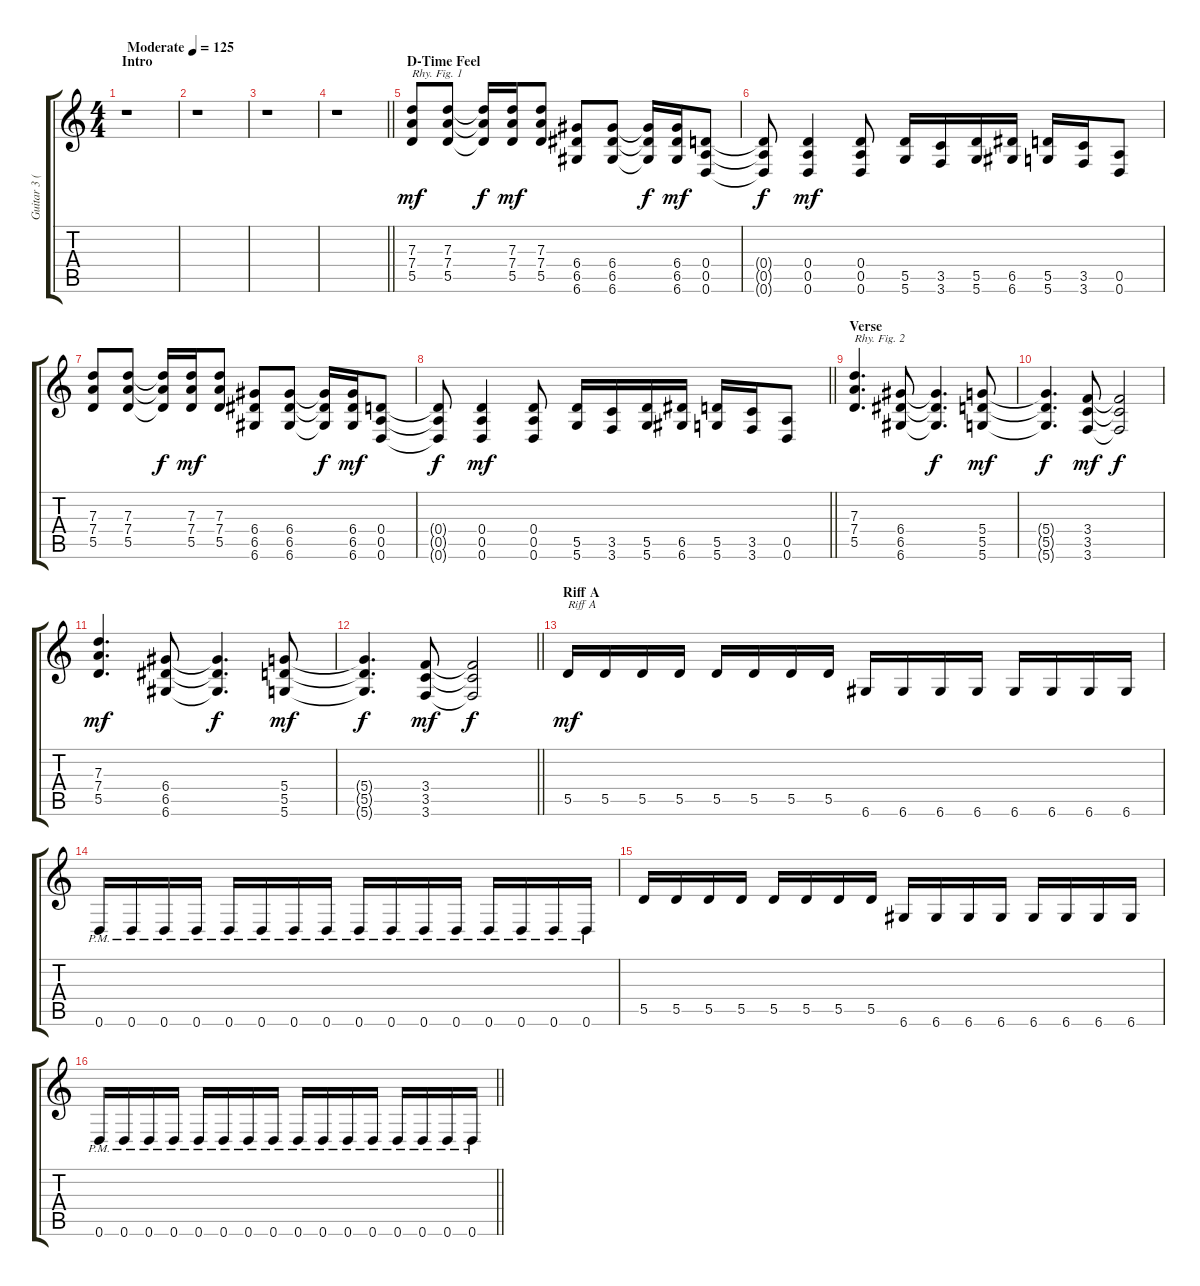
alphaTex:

\track ("Guitar 3 (elec.)" "Guitar 3 (") {solo instrument distortionguitar}
\staff {score tabs}
\tuning (E4 B3 G3 D3 A2 D2) {hide}
\ts (4 4)
\section ("" "Intro")
\tempo (125 "Moderate")
\clef g2
\ks c
r.1{dy mf instrument distortionguitar} |
r.1 |
r.1 |
\barLineRight lightlight
r.1 |
\section ("" "D-Time Feel")
(7.3 7.4 5.5).8{txt "Rhy. Fig. 1"} (7.3 7.4 5.5).8 (7.3{t} 7.4{t} 5.5{t}).16{dy f} (7.3 7.4 5.5).16{dy mf} (7.3 7.4 5.5).8 (6.4 6.5 6.6).8 (6.4 6.5 6.6).8 (6.4{t} 6.5{t} 6.6{t}).16{dy f} (6.4 6.5 6.6).16{dy mf} (0.4 0.5 0.6).8 |
(0.4{t} 0.5{t} 0.6{t}).8{dy f} (0.4 0.5 0.6).4{dy mf} (0.4 0.5 0.6).8 (5.5 5.6).16 (3.5 3.6).16 (5.5 5.6).16 (6.5 6.6).16 (5.5 5.6).16 (3.5 3.6).16 (0.5 0.6).8 |
(7.3 7.4 5.5).8 (7.3 7.4 5.5).8 (7.3{t} 7.4{t} 5.5{t}).16{dy f} (7.3 7.4 5.5).16{dy mf} (7.3 7.4 5.5).8 (6.4 6.5 6.6).8 (6.4 6.5 6.6).8 (6.4{t} 6.5{t} 6.6{t}).16{dy f} (6.4 6.5 6.6).16{dy mf} (0.4 0.5 0.6).8 |
\barLineRight lightlight
(0.4{t} 0.5{t} 0.6{t}).8{dy f} (0.4 0.5 0.6).4{dy mf} (0.4 0.5 0.6).8 (5.5 5.6).16 (3.5 3.6).16 (5.5 5.6).16 (6.5 6.6).16 (5.5 5.6).16 (3.5 3.6).16 (0.5 0.6).8 |
\section ("" "Verse")
(7.3 7.4 5.5).4{d txt "Rhy. Fig. 2"} (6.4 6.5 6.6).8 (6.4{t} 6.5{t} 6.6{t}).4{d dy f} (5.4 5.5 5.6).8{dy mf} |
(5.4{t} 5.5{t} 5.6{t}).4{d dy f} (3.4 3.5 3.6).8{dy mf} (3.4{t} 3.5{t} 3.6{t}).2{dy f} |
(7.3 7.4 5.5).4{d dy mf} (6.4 6.5 6.6).8 (6.4{t} 6.5{t} 6.6{t}).4{d dy f} (5.4 5.5 5.6).8{dy mf} |
\barLineRight lightlight
(5.4{t} 5.5{t} 5.6{t}).4{d dy f} (3.4 3.5 3.6).8{dy mf} (3.4{t} 3.5{t} 3.6{t}).2{dy f} |
\section ("" "Riff A")
5.5.16{txt "Riff A" dy mf} 5.5.16 5.5.16 5.5.16 5.5.16 5.5.16 5.5.16 5.5.16 6.6.16 6.6.16 6.6.16 6.6.16 6.6.16 6.6.16 6.6.16 6.6.16 |
0.6{pm}.16 0.6{pm}.16 0.6{pm}.16 0.6{pm}.16 0.6{pm}.16 0.6{pm}.16 0.6{pm}.16 0.6{pm}.16 0.6{pm}.16 0.6{pm}.16 0.6{pm}.16 0.6{pm}.16 0.6{pm}.16 0.6{pm}.16 0.6{pm}.16 0.6{pm}.16 |
5.5.16 5.5.16 5.5.16 5.5.16 5.5.16 5.5.16 5.5.16 5.5.16 6.6.16 6.6.16 6.6.16 6.6.16 6.6.16 6.6.16 6.6.16 6.6.16 |
\barLineRight lightlight
0.6{pm}.16 0.6{pm}.16 0.6{pm}.16 0.6{pm}.16 0.6{pm}.16 0.6{pm}.16 0.6{pm}.16 0.6{pm}.16 0.6{pm}.16 0.6{pm}.16 0.6{pm}.16 0.6{pm}.16 0.6{pm}.16 0.6{pm}.16 0.6{pm}.16 0.6{pm}.16
